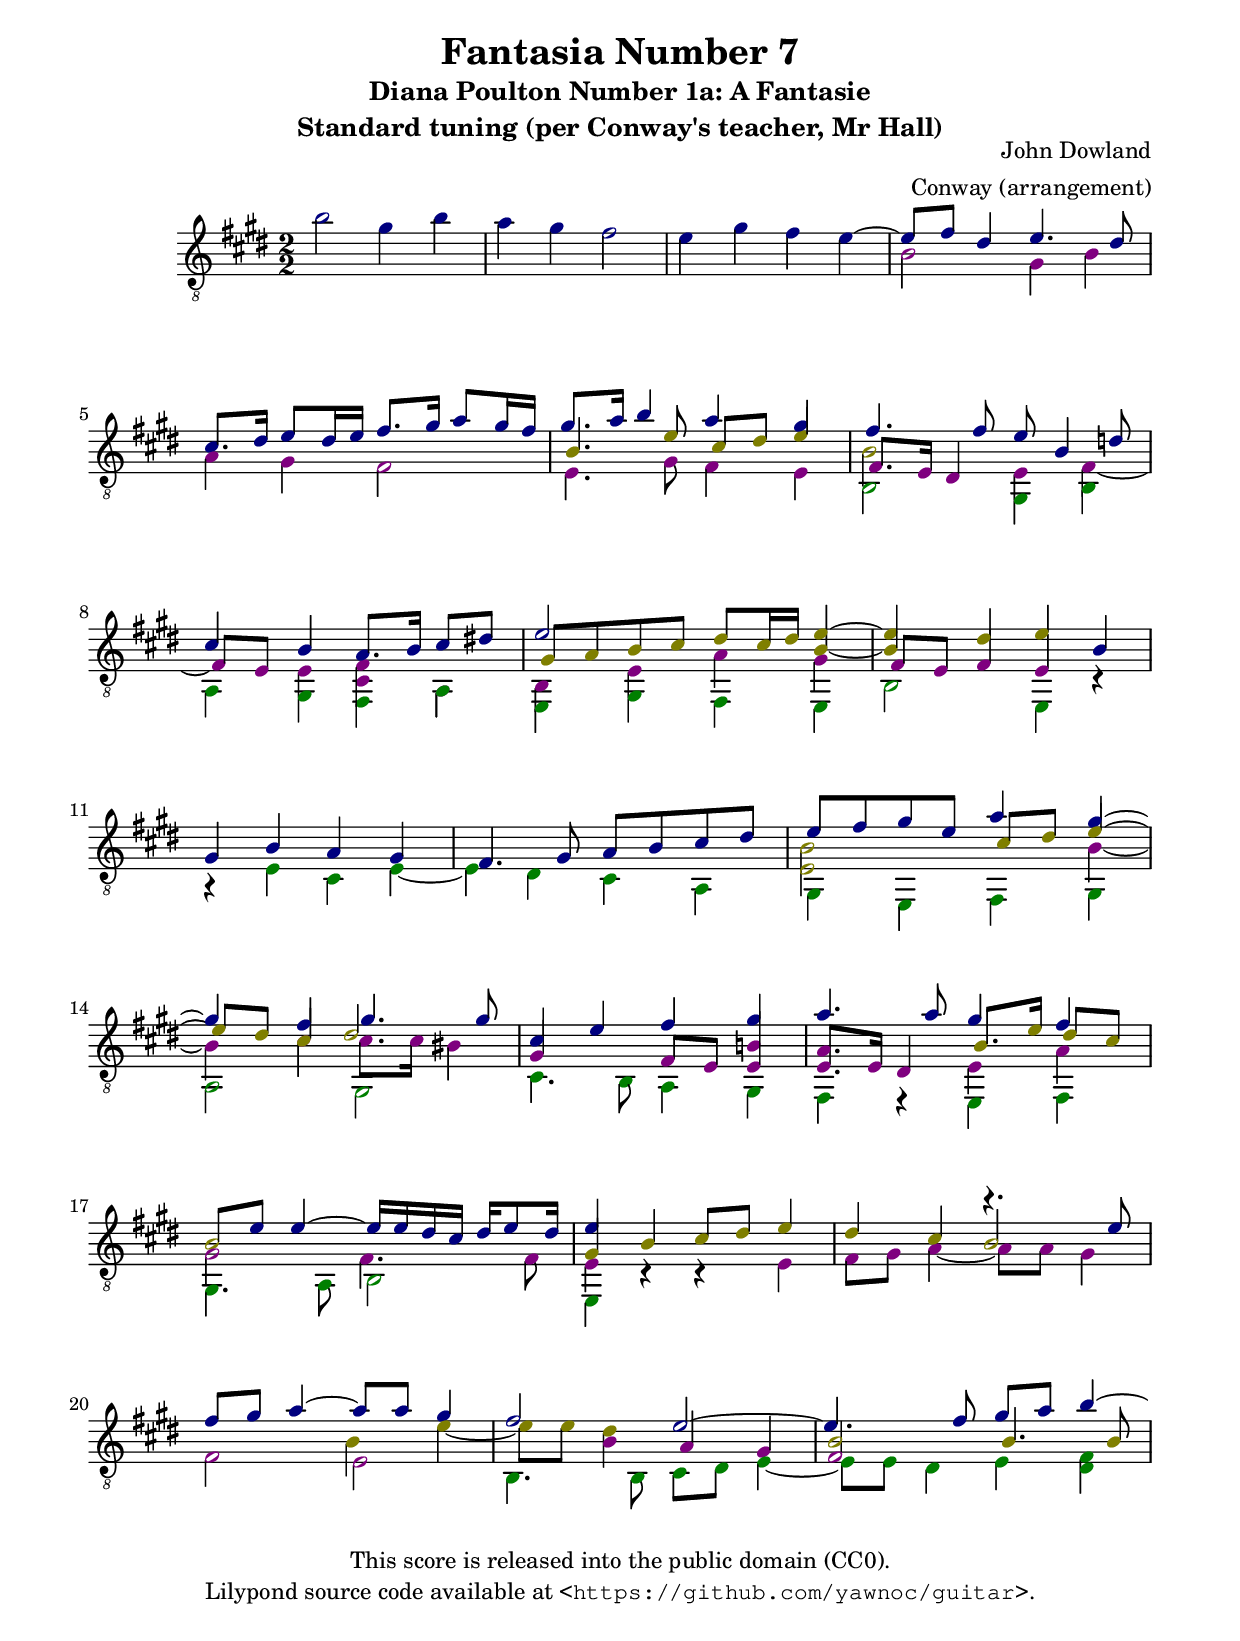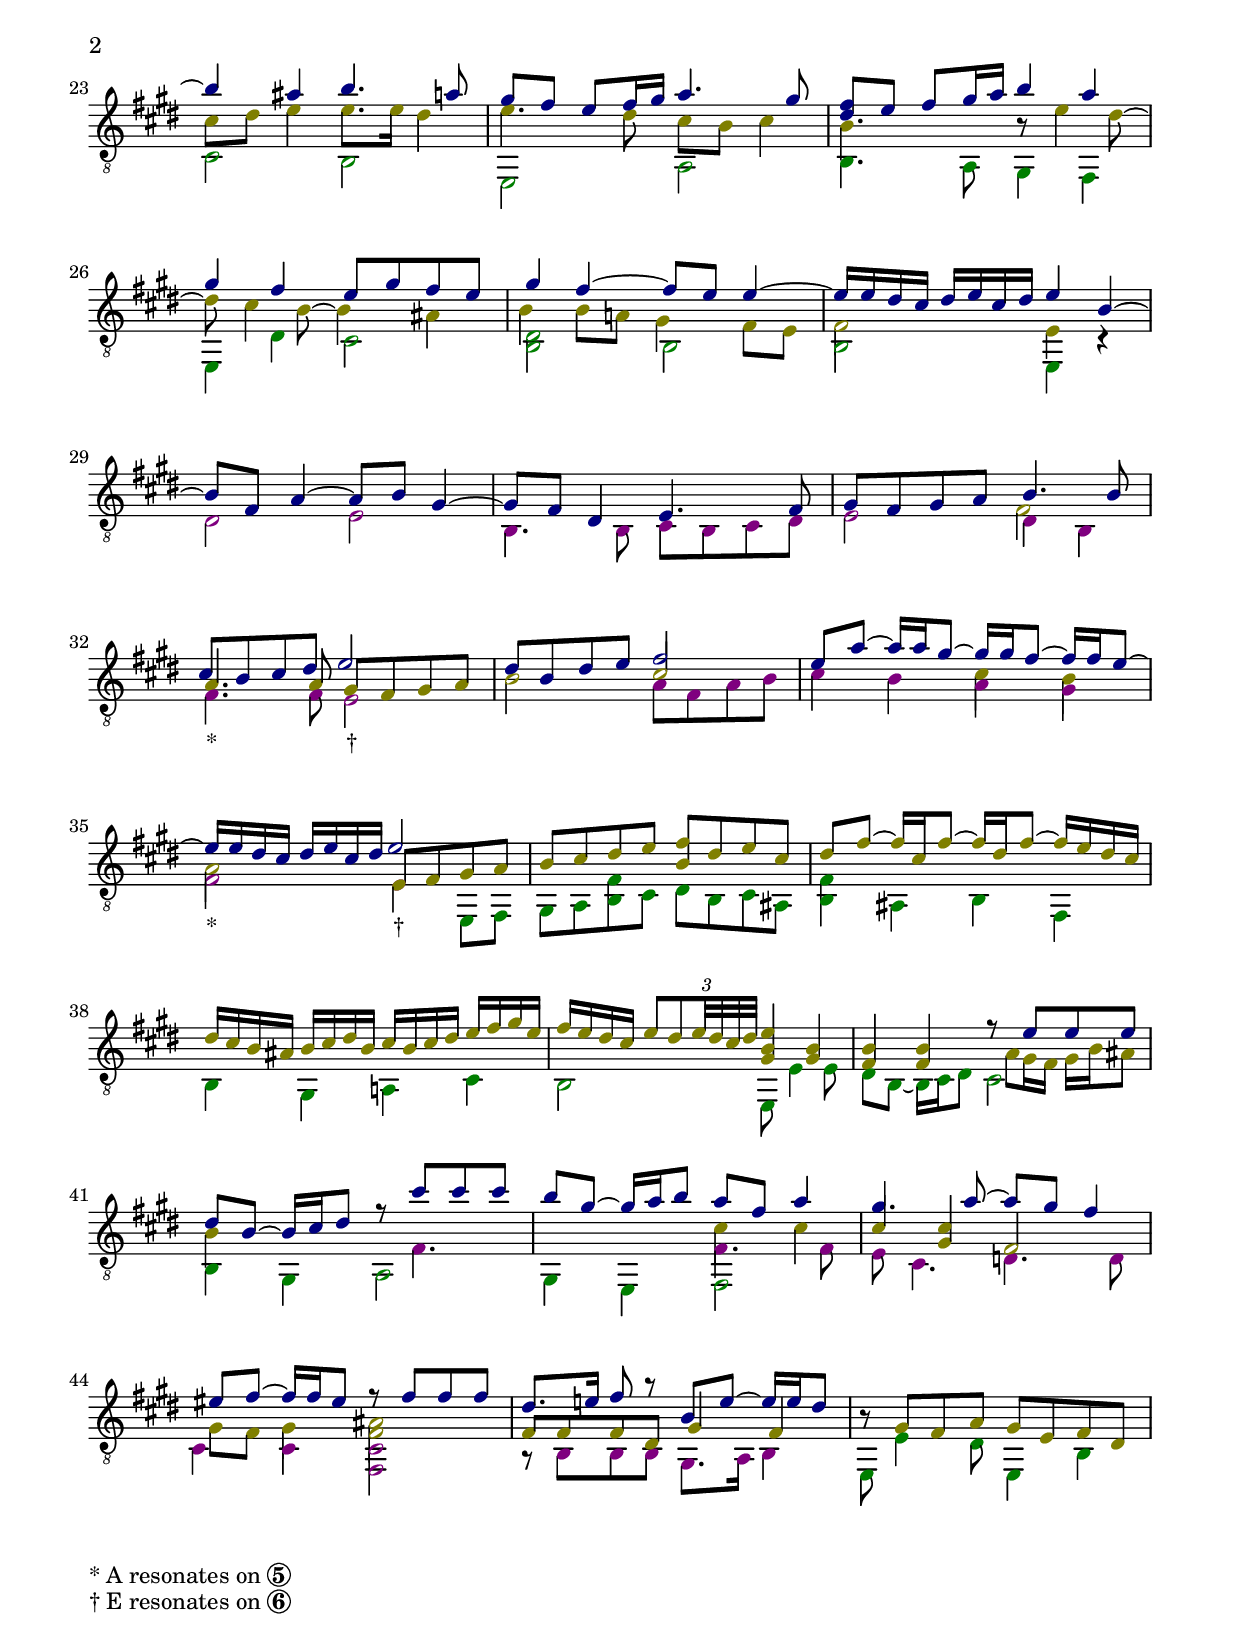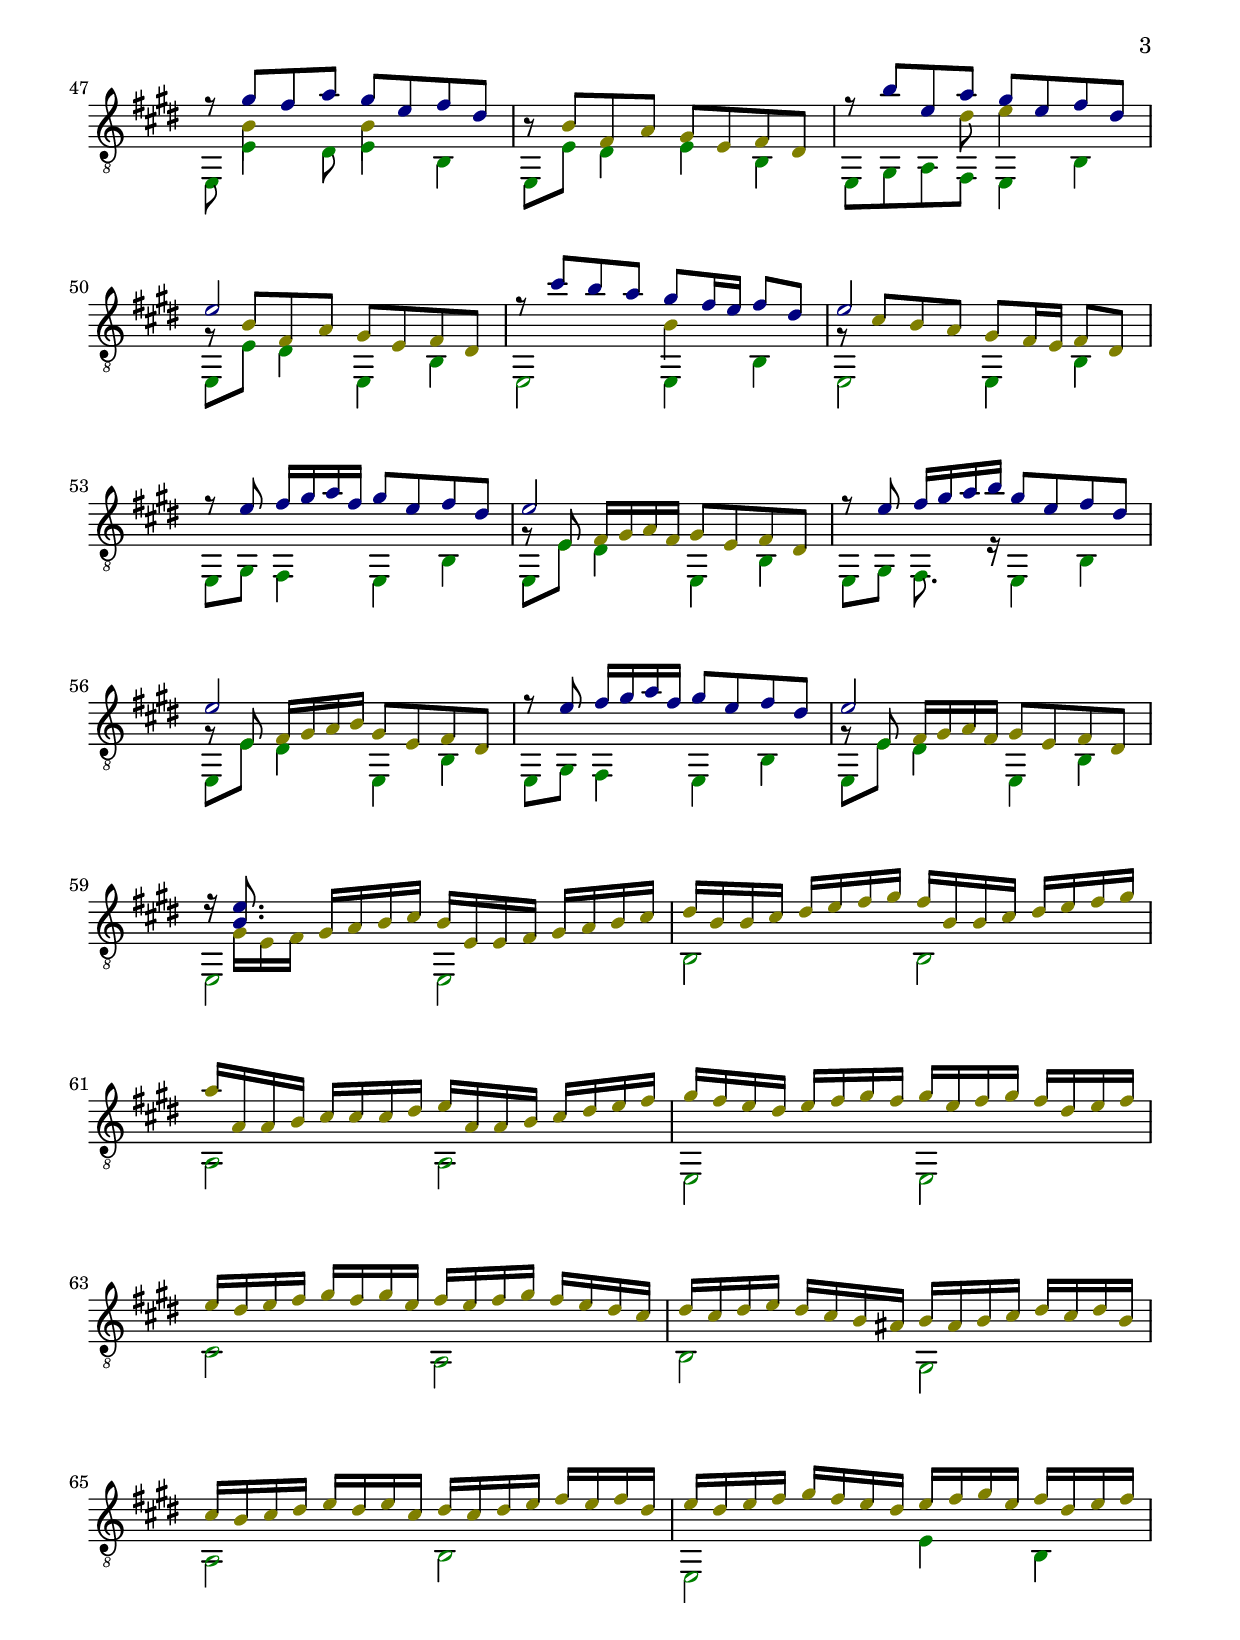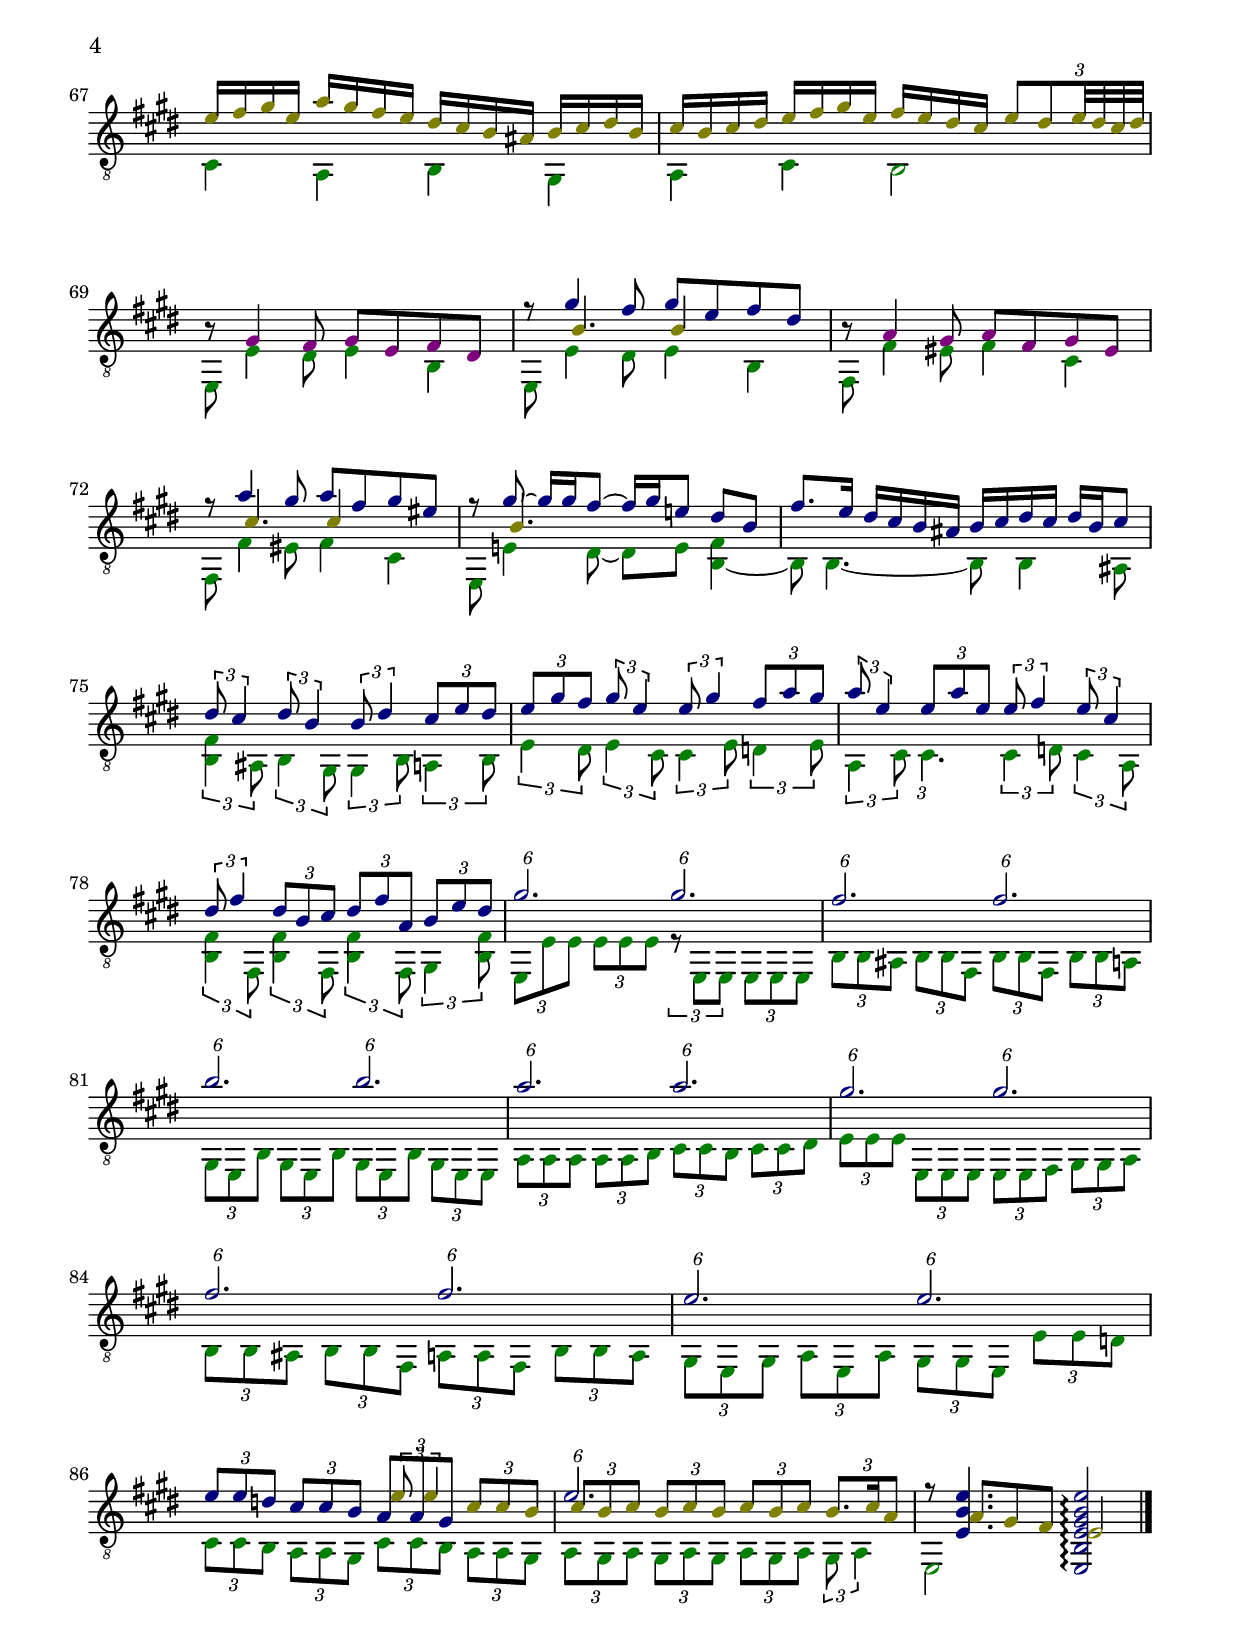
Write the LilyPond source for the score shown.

\version "2.18.2"


%%%%%%%%%%%%%%%%%%%%%%%%%%%%%%%%%%%%%%%%%%%%%%%%%%%%%%%%%%%%%%%%
% General
%%%%%%%%%%%%%%%%%%%%%%%%%%%%%%%%%%%%%%%%%%%%%%%%%%%%%%%%%%%%%%%%

\paper {
  top-margin = 1.5\cm
  left-margin = 1.5\cm
  right-margin = 1.5\cm
  bottom-margin = 1.5\cm
  ragged-last-bottom = ##f
  footnote-separator-markup = \markup { \vspace #1.5 }
}

globalSettings = {
  \accidentalStyle modern
  \compressFullBarRests
  \mergeDifferentlyHeadedOn
  \mergeDifferentlyDottedOn
  \numericTimeSignature
  \pointAndClickOff
  \override TextScript.extra-offset = #'(0 . 0.7)
  \override Score.FootnoteItem.annotation-line = ##f
}

origin-url = "https://github.com/yawnoc/guitar"

\header {
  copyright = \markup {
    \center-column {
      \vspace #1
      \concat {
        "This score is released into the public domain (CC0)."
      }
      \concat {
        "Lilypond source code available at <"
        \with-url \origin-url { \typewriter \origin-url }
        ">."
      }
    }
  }
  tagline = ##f
}

triplet = #(define-music-function
  (parser location music) (ly:music?)
  #{
    \tuplet 3/2 { $music }
  #}
)

tripletDuple = #(define-music-function
  (parser location music) (ly:music?)
  #{
    \tuplet 6/4 { $music }
  #}
)

overrideBeamedStemLengths = #(define-scheme-function
  (parser location lengths) (list?)
  #{
    \override Stem.details.beamed-lengths = $lengths
  #}
)
revertBeamedStemLengths = { \revert Stem.details.beamed-lengths }

overrideBeamVerticalPositions = #(define-scheme-function
  (parser location positions) (pair?)
  #{
    \override Beam.positions = $positions
  #}
)

%%%%%%%%%%%%%%%%%%%%%%%%%%%%%%%%%%%%%%%%%%%%%%%%%%%%%%%%%%%%%%%%
% Semantic bar lines
%%%%%%%%%%%%%%%%%%%%%%%%%%%%%%%%%%%%%%%%%%%%%%%%%%%%%%%%%%%%%%%%

barLineGoto = { \bar "||" }
barLineKeyChange = { \bar "||" }
barLineEnd = { \bar "|." }

%%%%%%%%%%%%%%%%%%%%%%%%%%%%%%%%%%%%%%%%%%%%%%%%%%%%%%%%%%%%%%%%
% Guitar notation
%%%%%%%%%%%%%%%%%%%%%%%%%%%%%%%%%%%%%%%%%%%%%%%%%%%%%%%%%%%%%%%%

stringNumbersAbove = { \set stringNumberOrientations = #'(up) }
stringNumbersBelow = { \set stringNumberOrientations = #'(down) }

fingeringAbove = { \set fingeringOrientations = #'(up) }
fingeringBelow = { \set fingeringOrientations = #'(down) }
fingeringAleft = { \set fingeringOrientations = #'(left) }
fingeringAright = { \set fingeringOrientations = #'(right) }

startGraceMusic = {
  <>(
  \override Fingering.font-size = -6
}
stopGraceMusic = {
  \revert Fingering.font-size
  <>)
}

overrideHorizontalShift = #(define-scheme-function
  (parser location distance) (number?)
  #{
    \override NoteColumn.force-hshift = $distance
  #}
)
revertHorizontalShift = { \revert NoteColumn.force-hshift }

barreSpan = #(define-music-function
  (parser location label offsetPair music)
  (string? (pair? (cons 0 0)) ly:music?)
  (let
    (
      (elements (extract-named-music music '(NoteEvent EventChord)))
    )
    (if
      (pair? elements)
      (let
        (
          (first-element (first elements))
          (last-element (last elements))
        )
        (set!
          (ly:music-property first-element 'articulations)
          (cons
            (make-music 'TextSpanEvent 'span-direction -1)
            (ly:music-property first-element 'articulations)
          )
        )
        (set!
          (ly:music-property last-element 'articulations)
          (cons
            (make-music 'TextSpanEvent 'span-direction 1)
            (ly:music-property last-element 'articulations)
          )
        )
      )
    )
  )
  #{
    \once \override TextSpanner.font-shape = #'upright
    \once \override TextSpanner.style = #'line
    \once \override TextSpanner.extra-offset = #offsetPair
    \once \override TextSpanner.bound-details = #`(
      (left
        (text . ,#{ \markup { \raise #-0.7 { #label \hspace #0.7 }} #})
        (Y . 0)
        (padding . -0.8)
        (attach-dir . -2)
      )
      (right
        (text . ,#{ \markup { \draw-line #'(0 . -1.3) } #}) ;; draw hook
        (Y . 0)
        (padding . -0.5)
        (attach-dir . 2)
      )
    )
    \once \override TextSpanner #'after-line-breaking = #(lambda (grob)
      (let*
        (
          (originalGrob (ly:grob-original grob))
          (splitGrobs (ly:spanner-broken-into originalGrob))
        )
        (if
          (and
            (>= (length splitGrobs) 2)
            (not (eq? (car (last-pair splitGrobs)) grob))
          )
          (begin
            (ly:grob-set-nested-property! grob
              '(bound-details right text)
              #{ \markup { \draw-line #'(0 . 0) } #} ;; suppress draw hook
            )
            (ly:grob-set-property! grob
              'extra-offset
              (cons
                (car offsetPair)
                (+ (cdr offsetPair) 0.7) ;; correction for suppressed hook
              )
            )
            (ly:grob-set-nested-property! grob
              '(bound-details right padding)
              #'-3 ;; increase spanner length
            )
          )
        )
      )
    )
    $music
  #}
)

barre = #(define-scheme-function
  (parser location label) (string?)
  #{
    \markup {
      \center-align {
        \hspace #0.7
        $label
      }
    }
  #}
)

nudgeNextBarre = #(define-scheme-function
  (parser location distance) (number?)
  #{
    \once \override TextScript.X-offset = $distance
  #}
)

position = #(define-scheme-function
  (parser location label) (string?)
  #{
    \markup {
      \center-align {
        \hspace #0.5
        $label
      }
    }
  #}
)

#(define-markup-command
  (markupString layout properties stringNumber) (markup?)
  (interpret-markup layout properties
    #{
      \markup \circle { \bold #stringNumber }
    #}
  )
)

#(define-markup-command
  (resonatesOn layout properties note stringNumber) (markup? markup?)
  (interpret-markup layout properties
    #{
      \markup { #note "resonates on" \markupString #stringNumber }
    #}
  )
)

%%%%%%%%%%%%%%%%%%%%%%%%%%%%%%%%%%%%%%%%%%%%%%%%%%%%%%%%%%%%%%%%
% Goto statements
%%%%%%%%%%%%%%%%%%%%%%%%%%%%%%%%%%%%%%%%%%%%%%%%%%%%%%%%%%%%%%%%

overrideGotoVisibility = {
  \once \override Score.RehearsalMark #'break-visibility = #'#(#t #t #f)
}

makeGotoMark = #(define-scheme-function
  (parser location label) (string?)
  #{
    \mark \markup { \small \italic $label }
  #}
)

simultaneousMarkSeparator = {
  \cadenzaOn
    s1073741824 % stupid, but works
  \cadenzaOff
}

coda = {
  \overrideGotoVisibility
  \mark \markup { \musicglyph #"scripts.coda" }
}

fine = {
  \overrideGotoVisibility
  \makeGotoMark Fine
}

dcAlCoda = {
  \overrideGotoVisibility
  \makeGotoMark "D.C. al Coda"
}

dcAlFine = {
  \overrideGotoVisibility
  \makeGotoMark "D.C. al Fine"
}

toCoda = {
  \overrideGotoVisibility
  \makeGotoMark "to Coda"
}



\header {
  title = "Fantasia Number 7"
  subtitle = \markup {
    \center-column {
      "Diana Poulton Number 1a: A Fantasie"
      "Standard tuning (per Conway's teacher, Mr Hall)"
    }
  }
  composer = "John Dowland"
  arranger = "Conway (arrangement)"
}


initialSignatures = {
  \clef "treble_8"
  \key e \major
  \time 2/2
  \set Timing.beamExceptions = #'()
  \set Timing.baseMoment = #(ly:make-moment 1/4)
  \set Timing.beatStructure = #'(1 1 1 1)
  \set Timing.beamExceptions = #'(
    (
      end
        .
      (
        ((1 . 8) . (4 4)) ;; quavers by fours
        ((1 . 12) . (3 3 3 3)) ;; anything shorter by beat
      )
    )
  )
}


highVoiceMusic = {
  
  \override NoteHead.color = #darkblue
  
  % Main theme high
  \barNumberCheck #1
  \relative c'' {
    \stemDown
    b2 gis4 b |
    a gis fis2 |
    e4 gis fis e~ |
    \stemUp
    e8 fis dis4 e4. dis8 |
    cis8. dis16 e8 dis16 e fis8. gis16 a8 gis16 fis |
    gis8. a16 b4 a gis |
    \once \overrideHorizontalShift #0.3 fis4. fis8 e8 b4 d8 |
    cis4 b a8. b16 cis8 dis |
    e2 s2 |
    s2 s4
  }
  
  % Main theme low
  \barNumberCheck #10
  \relative c' {
    b4 |
    gis b a gis |
    fis4. gis8 a b cis dis |
    e fis gis e a4 gis~ |
    gis
      \shiftOn
        \once \overrideHorizontalShift #0
        fis
      \shiftOff
      \once \overrideHorizontalShift #0.45 gis4. gis8 |
    cis,4 e fis gis |
    a4. a8 gis4 fis |
    b,8 e e4~ e16 e dis cis dis16 e8 dis16 |
    e4
  }
  
  % Tee-tee taa high
  \barNumberCheck #18
  \relative c'' {
    s4 s2 |
    s2 c4.\rest e,8 |
    fis8 gis a4~ a8 a gis4 |
    fis2 e2~ |
    \once \overrideHorizontalShift #-0.25 e4. fis8 gis8 a b4~ |
    b ais b4. a8 |
    gis8 fis e8 fis16 gis a4. gis8 |
    <fis dis>8 e fis8 gis16 a b4 a |
    gis fis e8 gis fis e |
    gis4 fis~ fis8 e e4~ |
    e16 e dis cis dis e cis dis e4
  }
  
  % Tee-tee taa low
  \barNumberCheck #28
  \relative c' {
    b4~ |
    b8 fis a4~ a8 b gis4~ |
    gis8 fis dis4 e4. fis8 |
    gis fis gis a b4. b8 |
    \shiftOn
    \overrideHorizontalShift #-0.45 cis b cis dis e2 |
    \revertHorizontalShift
    dis8 b dis e \once \overrideHorizontalShift #0 fis2 |
    \shiftOff
    e8 a~ a16 a gis8~ gis16 gis fis8~ fis16 fis e8~ |
    e16 e dis cis dis e cis dis
      \shiftOn
        \once \overrideHorizontalShift #-0.3 e2 |
      \shiftOff
  }
  
  % Ascending scale
  \barNumberCheck #36
  {
    s1 * 3 |
    s2
  }
  
  % Tee-tee-tee
  \barNumberCheck #39
  \relative c' {
    s2 |
    s2 r8 e e e |
    dis b~ b16 cis dis8 r8 cis' cis cis |
    b8 gis~ gis16 a b8 a8 fis a4 |
    gis4. a8~ a gis fis4 |
    eis8 fis~ fis16 fis eis8 r8 fis fis fis |
    dis8. e16 fis8 r b,8 e~ e16 e dis8 |
  }
  
  % Majestic theme
  \barNumberCheck #46
  \relative c'' {
    s1 |
    r8 gis fis a gis e fis dis |
    s1 |
    r8 b' e, a gis e fis dis |
    e2 s2 |
    r8 cis' b a gis8 fis16 e fis8 dis |
    e2 s2 |
    r8 e fis16 gis a fis gis8 e fis dis |
    e2 s2 |
    r8 e fis16 gis a b gis8 e fis dis |
    e2 s2 |
    r8 e fis16 gis a fis gis8 e fis dis |
    e2 s2 |
  }
  
  % Scale runs
  \barNumberCheck #59
  \relative c' {
    r16 <e b>8. s4 s2 |
    s1 * 9 |
  }
  
  % Majestic interlude
  \barNumberCheck #69
  \relative c'' {
    s1 |
    r8 gis4 fis8 gis e fis dis |
    s1 |
    r8 a'4 gis8 a fis gis eis |
    r8 gis~ gis16 gis fis8~ fis16 gis e8 dis b |
    fis'8. e16 dis cis b ais
      b16 cis dis cis dis b cis8 |
  }
  
  % Triple runs
  \barNumberCheck #75
  \relative c' {
    \triplet { dis8 cis4 } \triplet { dis8 b4 }
      \triplet { b8 dis4 } \triplet { cis8 e dis } |
    \triplet { e8 gis fis } \triplet { gis8 e4 }
      \triplet { e8 gis4 } \triplet { fis8 a gis } |
    \triplet { a8 e4 } \triplet { e8 a e }
      \triplet { e8 fis4 } \triplet { e8 cis4 } |
    \triplet { dis8 fis4 } \triplet { dis8 b cis }
      \triplet { dis8 fis a, } \triplet { b e dis } |
    \tripletDuple { gis2. } \tripletDuple { gis } |
    \tripletDuple { fis } \tripletDuple { fis } |
    \tripletDuple { b } \tripletDuple { b } |
    \tripletDuple { a } \tripletDuple { a } |
    \tripletDuple { gis } \tripletDuple { gis } |
    \tripletDuple { fis } \tripletDuple { fis } |
    \tripletDuple { e } \tripletDuple { e } |
    \triplet { e8 e d } \triplet { cis cis b }
      \triplet { a a gis } s4 |
    \tripletDuple { e'2. } s2 |
  }
  
  % Finishing chords
  \barNumberCheck #88
  \relative c {
    r8 <e b' e>4.
      <e, b' e gis b e>2 \arpeggio
      \barLineEnd
  }
  
}


lowVoiceMusic = {
  
  \override NoteHead.color = #darkgreen
  
  % Main theme high
  \barNumberCheck #1
  \relative c {
    s1 * 6 |
    b2 gis4 b |
    a gis fis a |
    e gis fis e |
    b'2 e,4
  }
  
  % Main theme low
  \barNumberCheck #10
  \relative c {
    r4 |
    r4 e cis e~ |
    e dis cis a |
    gis e fis gis |
    a2 gis |
    cis4. b8 a4 gis |
    fis r e fis |
    \shiftOn
    \overrideHorizontalShift #0
      gis4.
    \shiftOff
      a8 b2 |
    e,4
  }
  
  % Tee-tee taa high
  \barNumberCheck #18
  \relative c {
    s4 s4 s4 |
    s1 * 2 |
    b4. b8 cis8 dis e4~ |
    \once \overrideHorizontalShift #1 e8 e dis4 e4 <dis fis> |
    cis2 b |
    e, a |
    b4. a8 gis4 fis |
    e dis' cis2 |
    <b dis> b |
    b e,4
  }
  
  % Tee-tee taa low
  \barNumberCheck #28
  \relative c {
    r4 |
    s1 * 6 |
    s2
  }
  
  % Ascending scale
  \barNumberCheck #35
  \relative c, {
    s4 e8 fis |
    gis a <b fis'> cis dis b cis ais |
    <b fis'>4 ais b fis |
    b gis a cis |
    b2
  }
  
  % Tee-tee-tee
  \barNumberCheck #39
  \relative c, {
    e8 e'4 e8 |
    dis8 b~ b16 cis dis8 cis2 |
    b4 gis a2 |
    gis4 e fis2 |
    s1 * 3 |
  }
  
  % Majestic theme
  \barNumberCheck #46
  \relative c, {
    e8 e'4 dis8 e,4 b' |
    e,8 e'4 dis8 e4 b |
    e,8 e' dis4 e b |
    e,8 gis a fis e4 b' |
    e,8 e' dis4 e, b' |
    e,2 e4 b' |
    e,2 e4 b' |
    e,8 gis fis4 e b' |
    e,8 e' dis4 e, b' |
    e,8[ gis] fis8. r16 e4 b' |
    e,8 e' dis4 e, b' |
    e,8 gis fis4 e b' |
    e,8 e' dis4 e, b' |
  }
  
  % Scale runs
  \barNumberCheck #59
  \relative c, {
    e2 e |
    b' b |
    a a |
    e e |
    cis' a |
    b gis |
    a b |
    e, e'4 b |
    cis a b gis |
    a cis b2 |
  }
  
  % Majestic interlude
  \barNumberCheck #69
  \relative c, {
    e8 e'4 dis8 e4 b |
    e,8 e'4 dis8 e4 b |
    fis8 fis'4 eis8 fis4 cis |
    fis,8 fis'4 eis8 fis4 cis |
    e,8 e'4 dis8~ dis e <b~ fis'>4 |
    b8 b4.~ b8 b4 ais8 |
  }
  
  % Triple runs
  \barNumberCheck #75
  \relative c {
    \triplet { <b fis'>4 ais8 } \triplet { b4 gis8 }
      \triplet { gis4 b8 } \triplet { a4 b8 } |
    \triplet { e4 dis8 } \triplet { e4 cis8 }
      \triplet { cis4 e8 } \triplet { d4 e8 } |
    \triplet { a,4 cis8 } \triplet { cis4. }
      \triplet { cis4 d8 } \triplet { cis4 a8 } |
    \triplet { <b fis'>4 fis8 } \triplet { <b fis'>4 fis8 }
      \triplet { <b fis'>4 fis8 } \triplet { gis4 <b fis'>8 } |
    \triplet { e,8 e' e } \triplet { e e e }
      \triplet { r e, e } \triplet { e e e } |
    \triplet { b' b ais } \triplet { b b fis }
      \triplet { b b fis } \triplet { b b a } |
    \triplet { gis e b' } \triplet { gis e b' }
      \triplet { gis e b' } \triplet { gis e e } |
    \triplet { a a a } \triplet { a a b }
      \triplet { cis cis b } \triplet { cis cis dis } |
    \triplet { e e e } \triplet { e, e e }
      \triplet { e e fis } \triplet { gis gis a } |
    \triplet { b b ais } \triplet { b b fis }
      \triplet { a a fis } \triplet { b b a } |
    \triplet { gis e gis } \triplet { a e a }
      \triplet { gis gis e } \triplet { e' e d } |
    \triplet { cis cis b } \triplet { a a gis }
      \triplet { cis cis b } \triplet { a a gis } |
    \triplet { a gis a } \triplet { gis a gis }
      \triplet { a gis a } \triplet { gis8 a4 } |
  }
  
  % Finishing chords
  \barNumberCheck #88
  \relative c, {
    e2 s2 |
  }
  
}


upperMiddleVoiceMusic = {
  
  \override NoteHead.color = #darkyellow
  
  % Main theme high
  \barNumberCheck #1
  \relative c' {
    s1 * 5 |
    \once \overrideHorizontalShift #0.4 b4. e8
      cis8 dis
      \once \overrideHorizontalShift #0 e4 |
    \stemDown
    \once \overrideHorizontalShift #0 b2 s2 |
    \stemUp
    s1 |
    gis8 a b cis dis8 cis16 \shiftOff dis <e~ b_~>4 |
    <e b> dis e
    \shiftOn
  }
  
  % Main theme low
  \barNumberCheck #10
  \relative c' {
    s4 |
    s1 * 2 |
    \stemDown
    <b e,>2
    \stemUp
      cis8 dis \once \overrideHorizontalShift #0 e4~ |
    e8 dis
      \shiftOff cis4 \shiftOn
      \once \overrideHorizontalShift #-0.75 dis2 |
    s1 |
    s2 \stemUp b8. e16 dis8 cis |
      \shiftOff
      \stemDown
        \once \hide Stem b2
      \stemUp
      \shiftOn
      s2 |
    \once \overrideHorizontalShift #0 gis4
  }
  
  % Tee-tee taa high
  \barNumberCheck #18
  \relative c' {
    b4 cis8 dis e4 |
    dis4 cis b2 |
    \stemDown
    s2 b4 e_~ |
    \once \overrideHorizontalShift #0.9 e8 e
      \once \overrideHorizontalShift #0 dis4 s2 |
    \once \overrideHorizontalShift #0
    \once \hide Stem
      b2
    \stemUp
      b4. b8 |
    \stemDown
    \overrideHorizontalShift #0
    cis8 dis e4 e8. e16 dis4 |
    e4. dis8
      \once \overrideBeamVerticalPositions #'(-2.4 . -2.6) cis8 b
      cis4 |
    b4. s8 b8\rest e4 dis8~ |
    dis8 cis4 b8~
    \revertHorizontalShift
      b4 ais |
    b4 b8 a gis4 fis8 e |
    \overrideHorizontalShift #0
    fis2 e4
    \revertHorizontalShift
    \stemUp
  }
  
  % Tee-tee taa low
  \barNumberCheck #28
  \relative c {
    s4 |
    s1 * 2 |
    s2 \stemDown fis2 \stemUp |
    \shiftOff
    \footnote "*" #'(0 . -4) \markup { "*" \resonatesOn A 5 }
    a4. a8 gis fis gis a |
    \stemDown b2 \stemUp cis |
    \shiftOn
    s2
      \stemDown
      \overrideHorizontalShift #0
      cis4 b |
    \footnote "*" #'(0 . -4) \markup { }
    a2
      \stemUp
      \revertHorizontalShift
  }
  
  % Ascending scale
  \barNumberCheck #35
  \relative c {
    \shiftOff
    e8 fis gis a |
    b cis dis e <fis b,> dis e cis |
    dis fis~ fis16 cis fis8~ fis16 dis fis8~ fis16 e dis cis |
    dis cis b ais b cis dis b cis b cis dis e fis gis e |
    fis e dis cis \triplet { e8 dis e32 dis cis dis } <e b gis>4
    \shiftOn
  }
  
  % Tee-tee-tee
  \barNumberCheck #39
  \relative c' {
    <b gis>4 |
    <b fis> <b fis>
      \stemDown
      \once \overrideHorizontalShift #1.3
      a8 gis16 fis gis16 b ais8 |
    \once \overrideHorizontalShift #0 b4 s4 s2 |
    s2
      \overrideHorizontalShift #0
      \shiftOnn cis4
      \shiftOn cis |
      \stemUp
    cis <cis gis> fis,2 |
    \shiftOff
    \stemDown
    gis8 fis gis4 <ais fis>2 |
    \stemUp
    \shiftOn
    \once \overrideBeamVerticalPositions #'(0 . 0)
    fis8 fis fis dis
      \revertHorizontalShift
      gis4 fis |
  }
  
  % Majestic theme
  \barNumberCheck #46
  \relative c' {
    b8\rest gis fis a gis e fis dis |
    \overrideHorizontalShift #0
    \stemDown s8 b'4 s8 b4 s4 \stemUp |
    \revertHorizontalShift
    b8\rest b8 fis a gis e fis dis |
    \overrideHorizontalShift #0
    \stemDown s4. dis'8 e4 s4 \stemUp |
    \revertHorizontalShift
    g,8\rest b8 fis a gis e fis dis |
    s2
      \stemDown
        \once \overrideHorizontalShift #0 b'4
      \stemUp
      s4 |
    g8\rest cis b a gis8 fis16 e fis8 dis |
    s1 |
    g8\rest e fis16 gis a fis gis8 e fis dis |
    s1 |
    g8\rest e fis16 gis a b gis8 e fis dis |
    s1 |
    g8\rest e fis16 gis a fis gis8 e fis dis |
  }
  
  % Scale runs
  \barNumberCheck #59
  \relative c' {
    s16 \stemDown gis e fis \stemUp gis a b cis
      b e, e fis gis a b cis |
    dis b b cis dis e fis gis
      fis b, b cis dis e fis gis |
    a a, a b cis cis cis dis
      e a, a b cis dis e fis |
    gis fis e dis e fis gis fis
      gis e fis gis fis dis e fis |
    e dis e fis gis fis gis e
      fis e fis gis fis e dis cis |
    dis cis dis e dis cis b ais
      b ais b cis dis cis dis b |
    cis b cis dis e dis e cis
      dis cis dis e fis e fis dis |
    e dis e fis gis fis e dis
      e fis gis e
      fis dis e fis |
    e fis gis e
      a gis fis e
      dis cis b ais
      b cis dis b |
    cis b cis dis
      e fis gis e
      fis e dis cis
      \triplet { e8 dis e32 dis cis dis } |
  }
  
  % Majestic interlude
  \barNumberCheck #69
  \relative c' {
    s1 |
    s8 b4. b4 s4 |
    s1 |
    s8 cis4. cis4 s4 |
    s8 b4. s2 |
    s1 |
  }
  
  % Triple runs
  \barNumberCheck #75
  \relative c' {
    s1 * 11 |
    s2 \triplet { e8 e4 } \triplet { cis8 cis b } |
    \triplet { cis b cis } \triplet { b cis b }
      \triplet { cis b cis } \triplet { b8. cis16 a8 } |
  }
  
  % Finishing chords
  \barNumberCheck #88
  \relative c' {
    s8 a gis fis e2 |
  }
  
}


lowerMiddleVoiceMusic = {
  
  \override NoteHead.color = #darkmagenta
  
  % Main theme high
  \barNumberCheck #1
  \relative c' {
    s1 * 3 |
    \shiftOff
    b2 gis4 b |
    a gis fis2 |
    \once \overrideHorizontalShift #0.3 e4. gis8 fis4 e |
    \shiftOn
    \stemUp
    \overrideBeamedStemLengths #'(3)
    fis8. e16 dis4 \stemDown
    \revertBeamedStemLengths
      \overrideHorizontalShift #0 e4 fis~ |
      \revertHorizontalShift
    \stemUp
    fis8 e \stemDown
      \overrideHorizontalShift #0 e4 <cis fis>4 a |
    b e a gis |
      \revertHorizontalShift
    \stemUp
    fis8 e
      \overrideHorizontalShift #0 fis4 e
      \revertHorizontalShift
    \stemDown
  }
  
  % Main theme low
  \barNumberCheck #10
  \relative c {
    s4 |
    s1 * 2 |
    s2 s4 \overrideHorizontalShift #0 b'4~ |
    b \revertHorizontalShift
      \shiftOff cis \shiftOn
      \once \overrideHorizontalShift #0.3
        cis8. cis16
      bis4 |
    \stemUp
    \once \overrideHorizontalShift #0 gis4 s4
      \once \overrideHorizontalShift #0 fis8 e
      \once \overrideHorizontalShift #0 <e b'>4 |
    \once \overrideHorizontalShift #0 <e a>8. e16 dis4
      \stemDown
      \overrideHorizontalShift #0 e4 a |
      \revertHorizontalShift
    \shiftOnn
      \once \overrideHorizontalShift #0 gis2
    \shiftOn
      fis4. fis8 |
    \once \overrideHorizontalShift #0 e4
  }
  
  % Tee-tee taa high
  \barNumberCheck #18
  \relative c {
    \shiftOff
    r4 r e |
    fis8 gis a4~ a8 a gis4 |
    fis2 e |
    \shiftOn
    \stemUp
    s4
      \once \overrideHorizontalShift #0
      \once \hide Stem
        b'
      a gis |
    \once \overrideHorizontalShift #0 fis2 s2 |
    \stemDown
    s1 * 5 |
    s2 s4
  }
  
  % Tee-tee taa low
  \barNumberCheck #28
  \relative c {
    s4 |
    \shiftOff
    dis2 e |
    b4. b8 cis b cis dis |
    e2 dis4 b |
    fis'4. fis8
      \footnote "†" #'(0 . -2.5) \markup { "†" \resonatesOn E 6 }
      e2 |
    s2 a8 fis a b |
    cis4 b a gis |
    fis2
      \footnote "†" #'(0 . -2.5) \markup { }
      e4
    \shiftOn
  }
  
  % Ascending scale
  \barNumberCheck #35
  {
    s4 |
    s1 * 3 |
    s2
  }
  
  % Tee-tee-tee
  \barNumberCheck #39
  \relative c {
    s2 |
    s1 |
    s2 s8 fis4. |
    s2 \once \overrideHorizontalShift #0 fis4. fis8 |
    e8 cis4. d4. d8 |
    \once \overrideHorizontalShift #-1.3 cis4
    \overrideHorizontalShift #0
    cis <cis fis,>2 |
    \revertHorizontalShift
    r8 b b b gis8. a16 b4 |
  }
  
  % Majestic theme
  \barNumberCheck #46
  {
    s1 * 13 |
  }
  
  % Scale runs
  \barNumberCheck #59
  {
    s1 * 10 |
  }
  
  % Majestic interlude
  \barNumberCheck #69
  \relative c' {
    \stemUp
    b8\rest gis4 fis8 gis e fis dis |
    s1 |
    b'8\rest a4 gis8 a fis gis eis |
    s1 * 3 |
    \stemDown
  }
  
}


allMusic = {
  \new Staff \with {
    midiInstrument = #"acoustic guitar (nylon)"
  }
  \globalSettings
  \initialSignatures
  <<
    << \highVoiceMusic >>
      \\
    << \lowVoiceMusic >>
      \\
    << \upperMiddleVoiceMusic >>
      \\
    << \lowerMiddleVoiceMusic >>
  >>
}


\score {
  \allMusic
}

\score {
  \allMusic
  \midi { }
}
